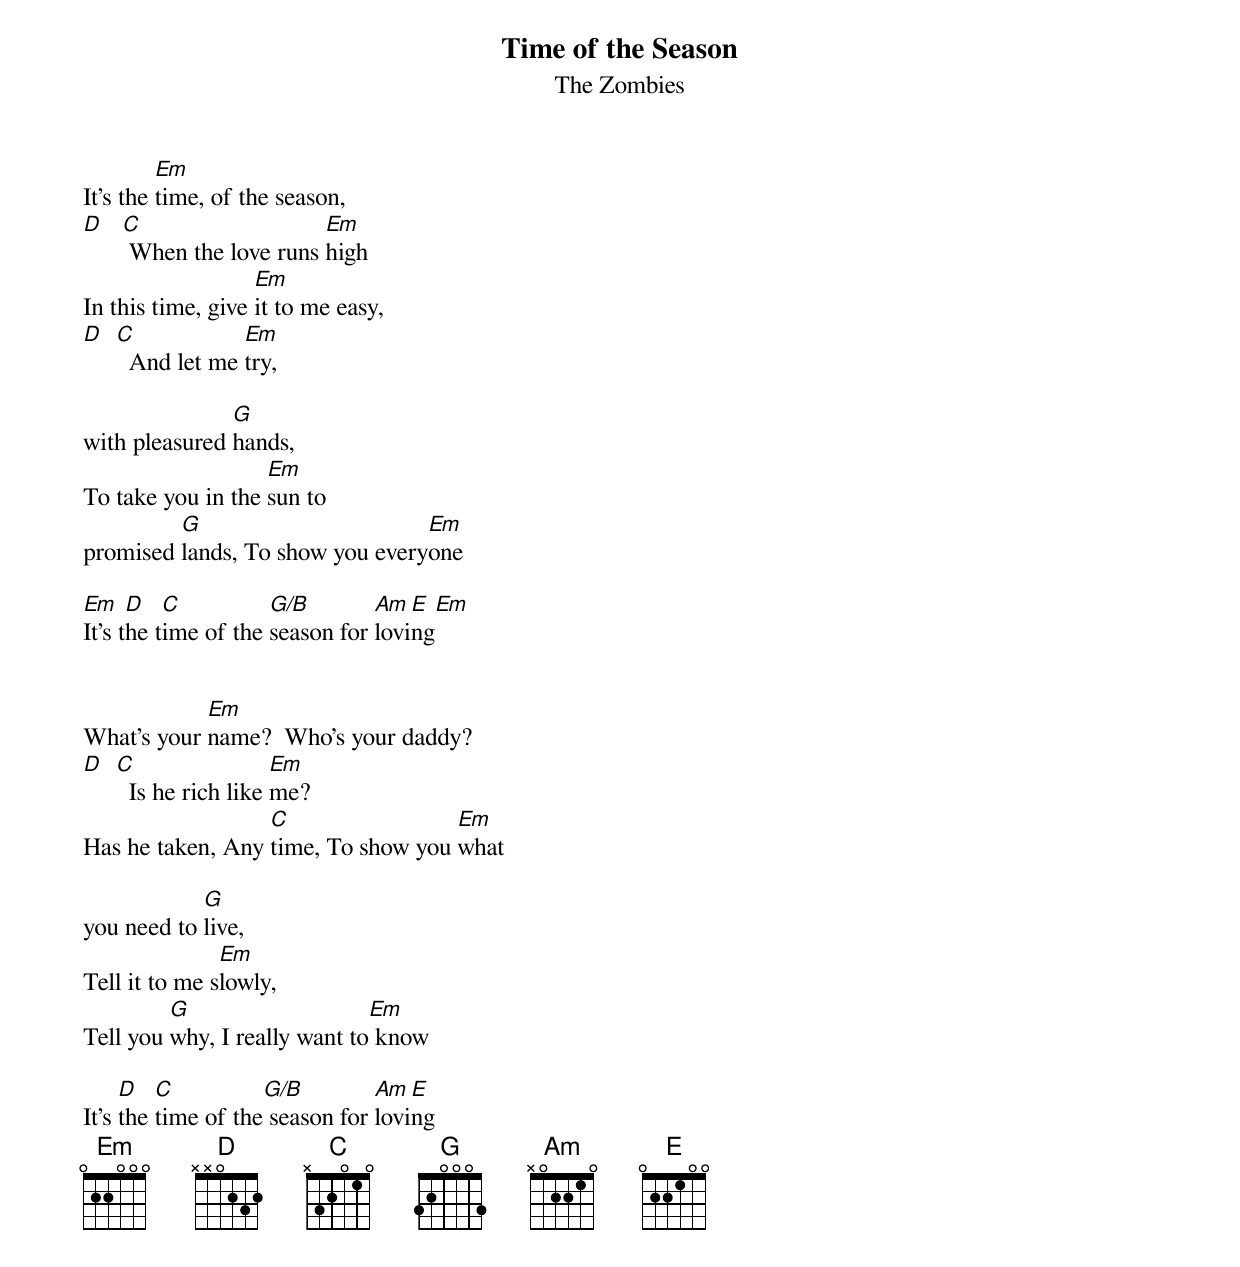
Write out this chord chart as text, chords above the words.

Time of the Season
The Zombies


         Em
It's the time, of the season,
D  C                   Em
    When the love runs high
                   Em
In this time, give it to me easy,
D C            Em
    And let me try,

               G
with pleasured hands,
                   Em
To take you in the sun to
         G                       Em
promised lands, To show you everyone

Em    D   C          G/B        Am  E    Em
It's the time of the season for loving


            Em
What's your name?  Who's your daddy?
D C                 Em
    Is he rich like me?
                  C                 Em
Has he taken, Any time, To show you what

            G
you need to live,
               Em
Tell it to me slowly,
         G                    Em
Tell you why, I really want to know

     D   C          G/B         Am  E
It's the time of the season for loving
